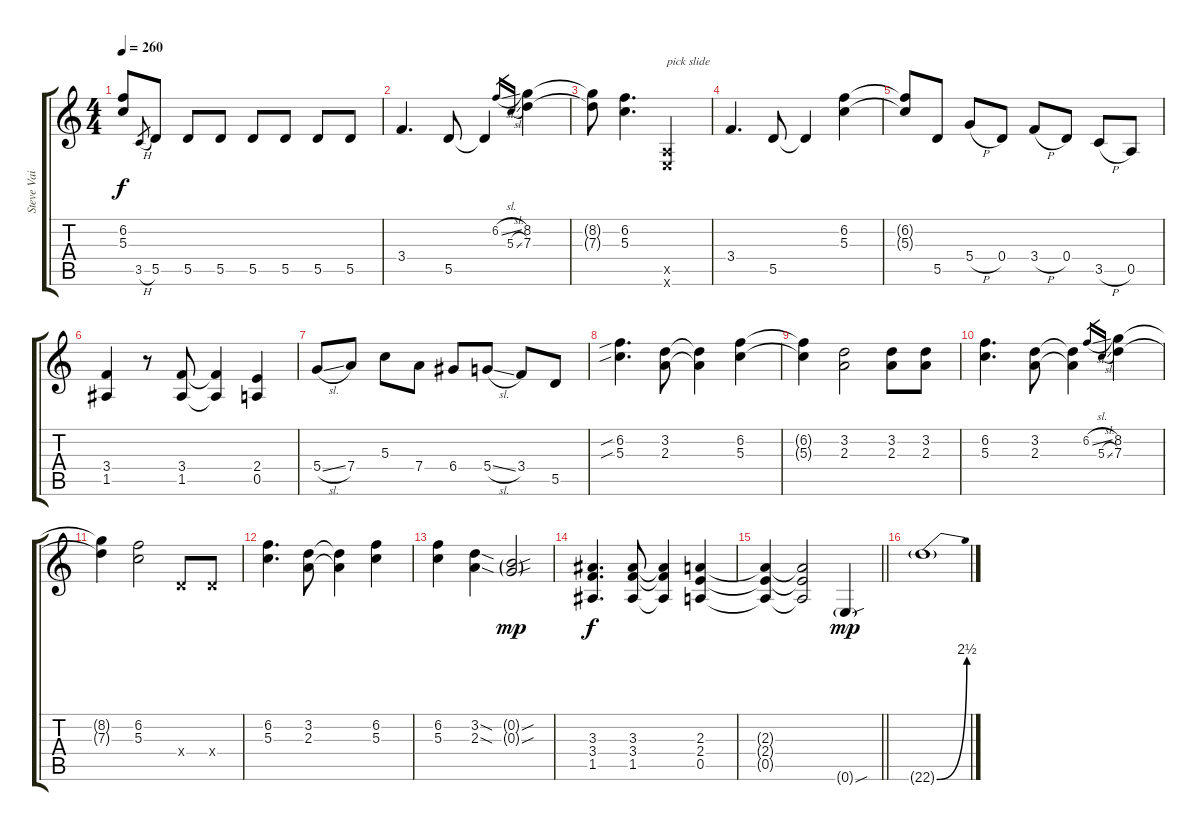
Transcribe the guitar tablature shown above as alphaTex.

\track ("Steve Vai" "Steve Vai") {instrument distortionguitar}
\staff {score tabs}
\tuning (E4 B3 G3 D3 A2 E2) {hide}
\ts (4 4)
\tempo 260
\clef g2
\ks c
(6.2{t} 5.3{t}).8{dy f} 3.5{h}.8{gr} 5.5.8 5.5.8 5.5.8 5.5.8 5.5.8 5.5.8 5.5.8 |
3.4.4{d} 5.5.8 5.5{t}.4 6.2{sl}.16{gr} 5.3{sl}.16{gr} (8.2 7.3).4 |
(8.2{t} 7.3{t}).8 (6.2 5.3).4{d} (0.5{x} 0.6{x}).2{txt "pick slide"} |
3.4.4{d} 5.5.8 5.5{t}.4 (6.2 5.3).4 |
(6.2{t} 5.3{t}).8 5.5.8 5.4{h}.8 0.4.8 3.4{h}.8 0.4.8 3.5{h}.8 0.5.8 |
(3.4 1.5).4 r.8 (3.4 1.5).8 (3.4{t} 1.5{t}).4 (2.4 0.5).4 |
5.4{sl}.8 7.4.8 5.3.8 7.4.8 6.4.8 5.4{sl}.8 3.4.8 5.5.8 |
(6.2{sib} 5.3{sib}).4{d} (3.2 2.3).8 (3.2{t} 2.3{t}).4 (6.2 5.3).4 |
(6.2{t} 5.3{t}).4 (3.2 2.3).2 (3.2 2.3).8 (3.2 2.3).8 |
(6.2 5.3).4{d} (3.2 2.3).8 (3.2{t} 2.3{t}).4 6.2{sl}.16{gr} 5.3{sl}.16{gr} (8.2 7.3).4 |
(8.2{t} 7.3{t}).4 (6.2 5.3).2 0.4{x}.8 0.4{x}.8 |
(6.2 5.3).4{d} (3.2 2.3).8 (3.2{t} 2.3{t}).4 (6.2 5.3).4 |
(6.2 5.3).4 (3.2{sod} 2.3{sod}).4 (0.2{sou g} 0.3{sou g}).2{dy mp} |
(3.3 3.4 1.5).4{d dy f} (3.3 3.4 1.5).8 (3.3{t} 3.4{t} 1.5{t}).4 (2.3 2.4 0.5).4 |
\barLineRight lightlight
(2.3{t} 2.4{t} 0.5{t}).4 (2.3{t} 2.4{t} 0.5{t}).2 0.6{sou g}.4{dy mp} |
22.6{be (bend 0 0 60 10) g}.1
